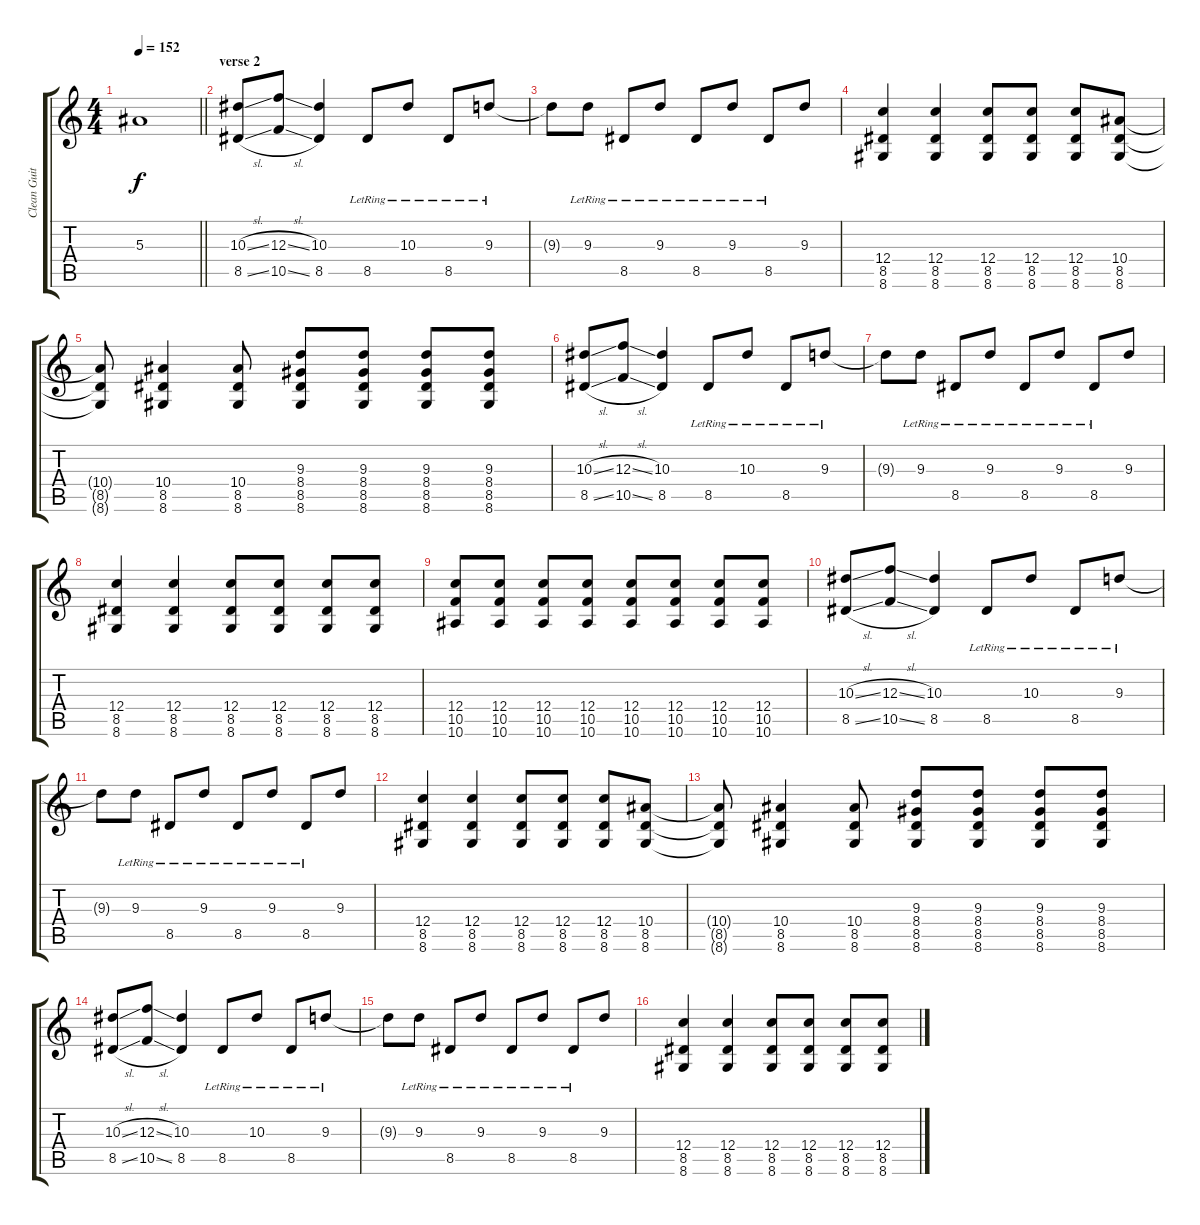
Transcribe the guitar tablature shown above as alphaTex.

\track ("Clean Guitar 2" "Clean Guit") {instrument electricguitarjazz}
\staff {score tabs}
\tuning (D4 A3 F3 C3 G2 C2) {hide}
\ts (4 4)
\tempo 152
\clef g2
\barLineRight lightlight
\ks c
5.3{t}.1{dy f} |
\section ("" "verse 2")
(10.3{sl} 8.5{sl}).8{volume 12} (12.3{sl} 10.5{sl}).8 (10.3 8.5).4 8.5{lr}.8 10.3{lr}.8 8.5{lr}.8 9.3{lr}.8 |
9.3{t}.8 9.3{lr}.8 8.5{lr}.8 9.3{lr}.8 8.5{lr}.8 9.3{lr}.8 8.5{lr}.8 9.3.8 |
(12.4 8.5 8.6).4 (12.4 8.5 8.6).4 (12.4 8.5 8.6).8 (12.4 8.5 8.6).8 (12.4 8.5 8.6).8 (10.4 8.5 8.6).8 |
(10.4{t} 8.5{t} 8.6{t}).8 (10.4 8.5 8.6).4 (10.4 8.5 8.6).8 (9.3 8.4 8.5 8.6).8 (9.3 8.4 8.5 8.6).8 (9.3 8.4 8.5 8.6).8 (9.3 8.4 8.5 8.6).8 |
(10.3{sl} 8.5{sl}).8 (12.3{sl} 10.5{sl}).8 (10.3 8.5).4 8.5{lr}.8 10.3{lr}.8 8.5{lr}.8 9.3{lr}.8 |
9.3{t}.8 9.3{lr}.8 8.5{lr}.8 9.3{lr}.8 8.5{lr}.8 9.3{lr}.8 8.5{lr}.8 9.3.8 |
(12.4 8.5 8.6).4 (12.4 8.5 8.6).4 (12.4 8.5 8.6).8 (12.4 8.5 8.6).8 (12.4 8.5 8.6).8 (12.4 8.5 8.6).8 |
(12.4 10.5 10.6).8 (12.4 10.5 10.6).8 (12.4 10.5 10.6).8 (12.4 10.5 10.6).8 (12.4 10.5 10.6).8 (12.4 10.5 10.6).8 (12.4 10.5 10.6).8 (12.4 10.5 10.6).8 |
(10.3{sl} 8.5{sl}).8 (12.3{sl} 10.5{sl}).8 (10.3 8.5).4 8.5{lr}.8 10.3{lr}.8 8.5{lr}.8 9.3{lr}.8 |
9.3{t}.8 9.3{lr}.8 8.5{lr}.8 9.3{lr}.8 8.5{lr}.8 9.3{lr}.8 8.5{lr}.8 9.3.8 |
(12.4 8.5 8.6).4 (12.4 8.5 8.6).4 (12.4 8.5 8.6).8 (12.4 8.5 8.6).8 (12.4 8.5 8.6).8 (10.4 8.5 8.6).8 |
(10.4{t} 8.5{t} 8.6{t}).8 (10.4 8.5 8.6).4 (10.4 8.5 8.6).8 (9.3 8.4 8.5 8.6).8 (9.3 8.4 8.5 8.6).8 (9.3 8.4 8.5 8.6).8 (9.3 8.4 8.5 8.6).8 |
(10.3{sl} 8.5{sl}).8 (12.3{sl} 10.5{sl}).8 (10.3 8.5).4 8.5{lr}.8 10.3{lr}.8 8.5{lr}.8 9.3{lr}.8 |
9.3{t}.8 9.3{lr}.8 8.5{lr}.8 9.3{lr}.8 8.5{lr}.8 9.3{lr}.8 8.5{lr}.8 9.3.8 |
(12.4 8.5 8.6).4 (12.4 8.5 8.6).4 (12.4 8.5 8.6).8 (12.4 8.5 8.6).8 (12.4 8.5 8.6).8 (12.4 8.5 8.6).8
